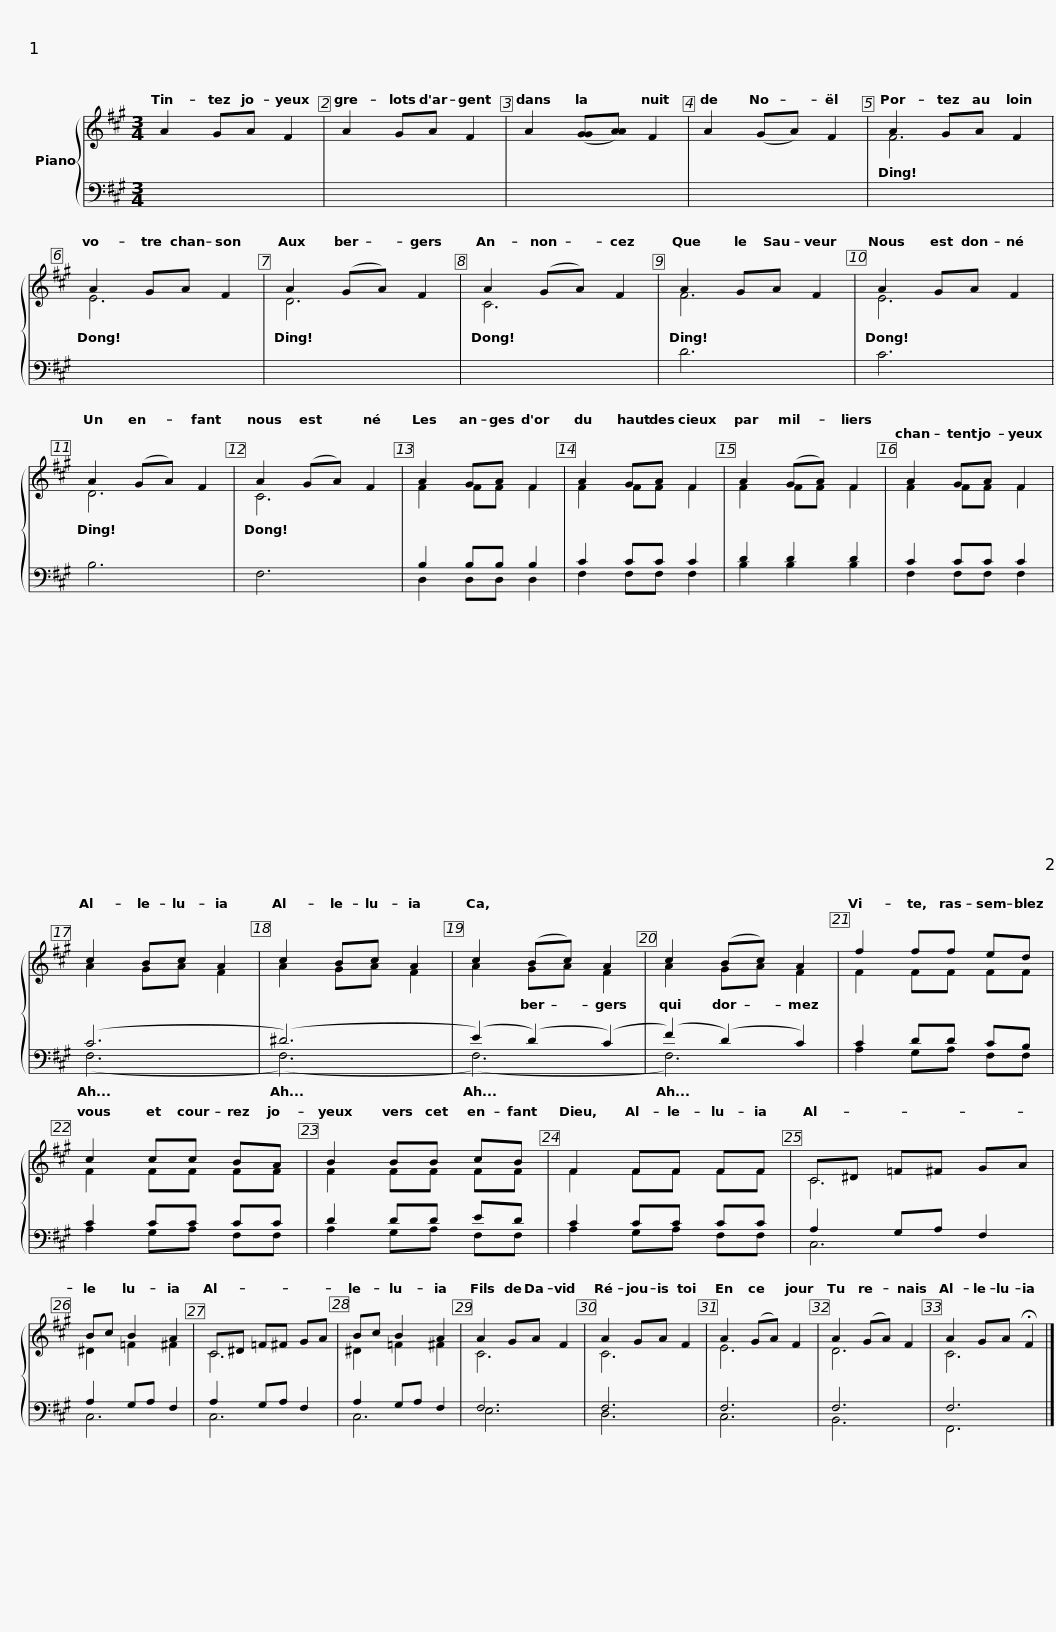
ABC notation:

X:1
%%score { ( 1 2 ) | ( 3 4 ) }
L:1/8
M:3/4
I:linebreak $
K:A
V:1 treble
V:2 treble
V:3 bass
V:4 bass
V:1
 A2 GA F2 | A2 GA F2 | A2 ([GG][AA]) F2 | A2 (GA) F2 | A2 GA F2 | %5
 A2 GA F2 | A2 (GA) F2 |$ A2 (GA) F2 | A2 GA F2 | A2 GA F2 | %10
 A2 (GA) F2 | A2 (GA) F2 | A2 GA F2 | A2 GA F2 |$ A2 (GA) F2 | %15
 A2 GA F2 | c2 Bc A2 | c2 Bc A2 | c2 (Bc) A2 | c2 (Bc) A2 | %20
 f2 ff ed | c2 cc BA |$ B2 BB cB | F2 FF FF | C^D =F^F GA | %25
 Bc B2 A2 | C^D =F^F GA | Bc B2 A2 | A2 GA F2 |$ A2 GA F2 | %30
 A2 (GA) F2 | A2 (GA) F2 | A2 GA !fermata!F2 |] %33
V:2
 x6 | x6 | x6 | x6 | F6 | %5
 E6 | D6 |$ C6 | F6 | E6 | %10
 D6 | C6 | F2 FF F2 | F2 FF F2 |$ F2 FF F2 | %15
 F2 FF F2 | A2 GA F2 | A2 GA F2 | A2 GA F2 | A2 GA F2 | %20
 F2 FF FF | F2 FF FF |$ F2 FF FF | F2 FF FF | C6 | %25
 ^D2 =F2 ^F2 | C6 | ^D2 =F2 ^F2 | C6 |$ C6 | %30
 E6 | D6 | C6 |] %33
V:3
 x6 | x6 | x6 | x6 | x6 | %5
 x6 | x6 |$ x6 | D6 | C6 | %10
 B,6 | F,6 | B,2 B,B, B,2 | C2 CC C2 |$ D2 D2 D2 | %15
 C2 CC C2 | (C6 | (^D6) | (E2) (D2) (C2) | (F2) (D2) C2) | %20
 C2 DD CB, | C2 CC CC |$ D2 DD ED | C2 CC CC | A,2 G,A, F,2 | %25
 A,2 G,A, F,2 | A,2 G,A, F,2 | A,2 G,A, F,2 | F,6 |$ F,6 | %30
 F,6 | F,6 | F,6 |] %33
V:4
 x6 | x6 | x6 | x6 | x6 | %5
 x6 | x6 |$ x6 | x6 | x6 | %10
 x6 | x6 | D,2 D,D, D,2 | F,2 F,F, F,2 |$ B,2 B,2 B,2 | %15
 F,2 F,F, F,2 | (F,6 | (F,6) | (F,6) | F,6) | %20
 A,2 G,A, F,F, | A,2 G,A, F,F, |$ A,2 G,A, F,F, | A,2 G,A, F,F, | C,6 | %25
 C,6 | C,6 | C,6 | E,6 |$ D,6 | %30
 C,6 | B,,6 | F,,6 |] %33
